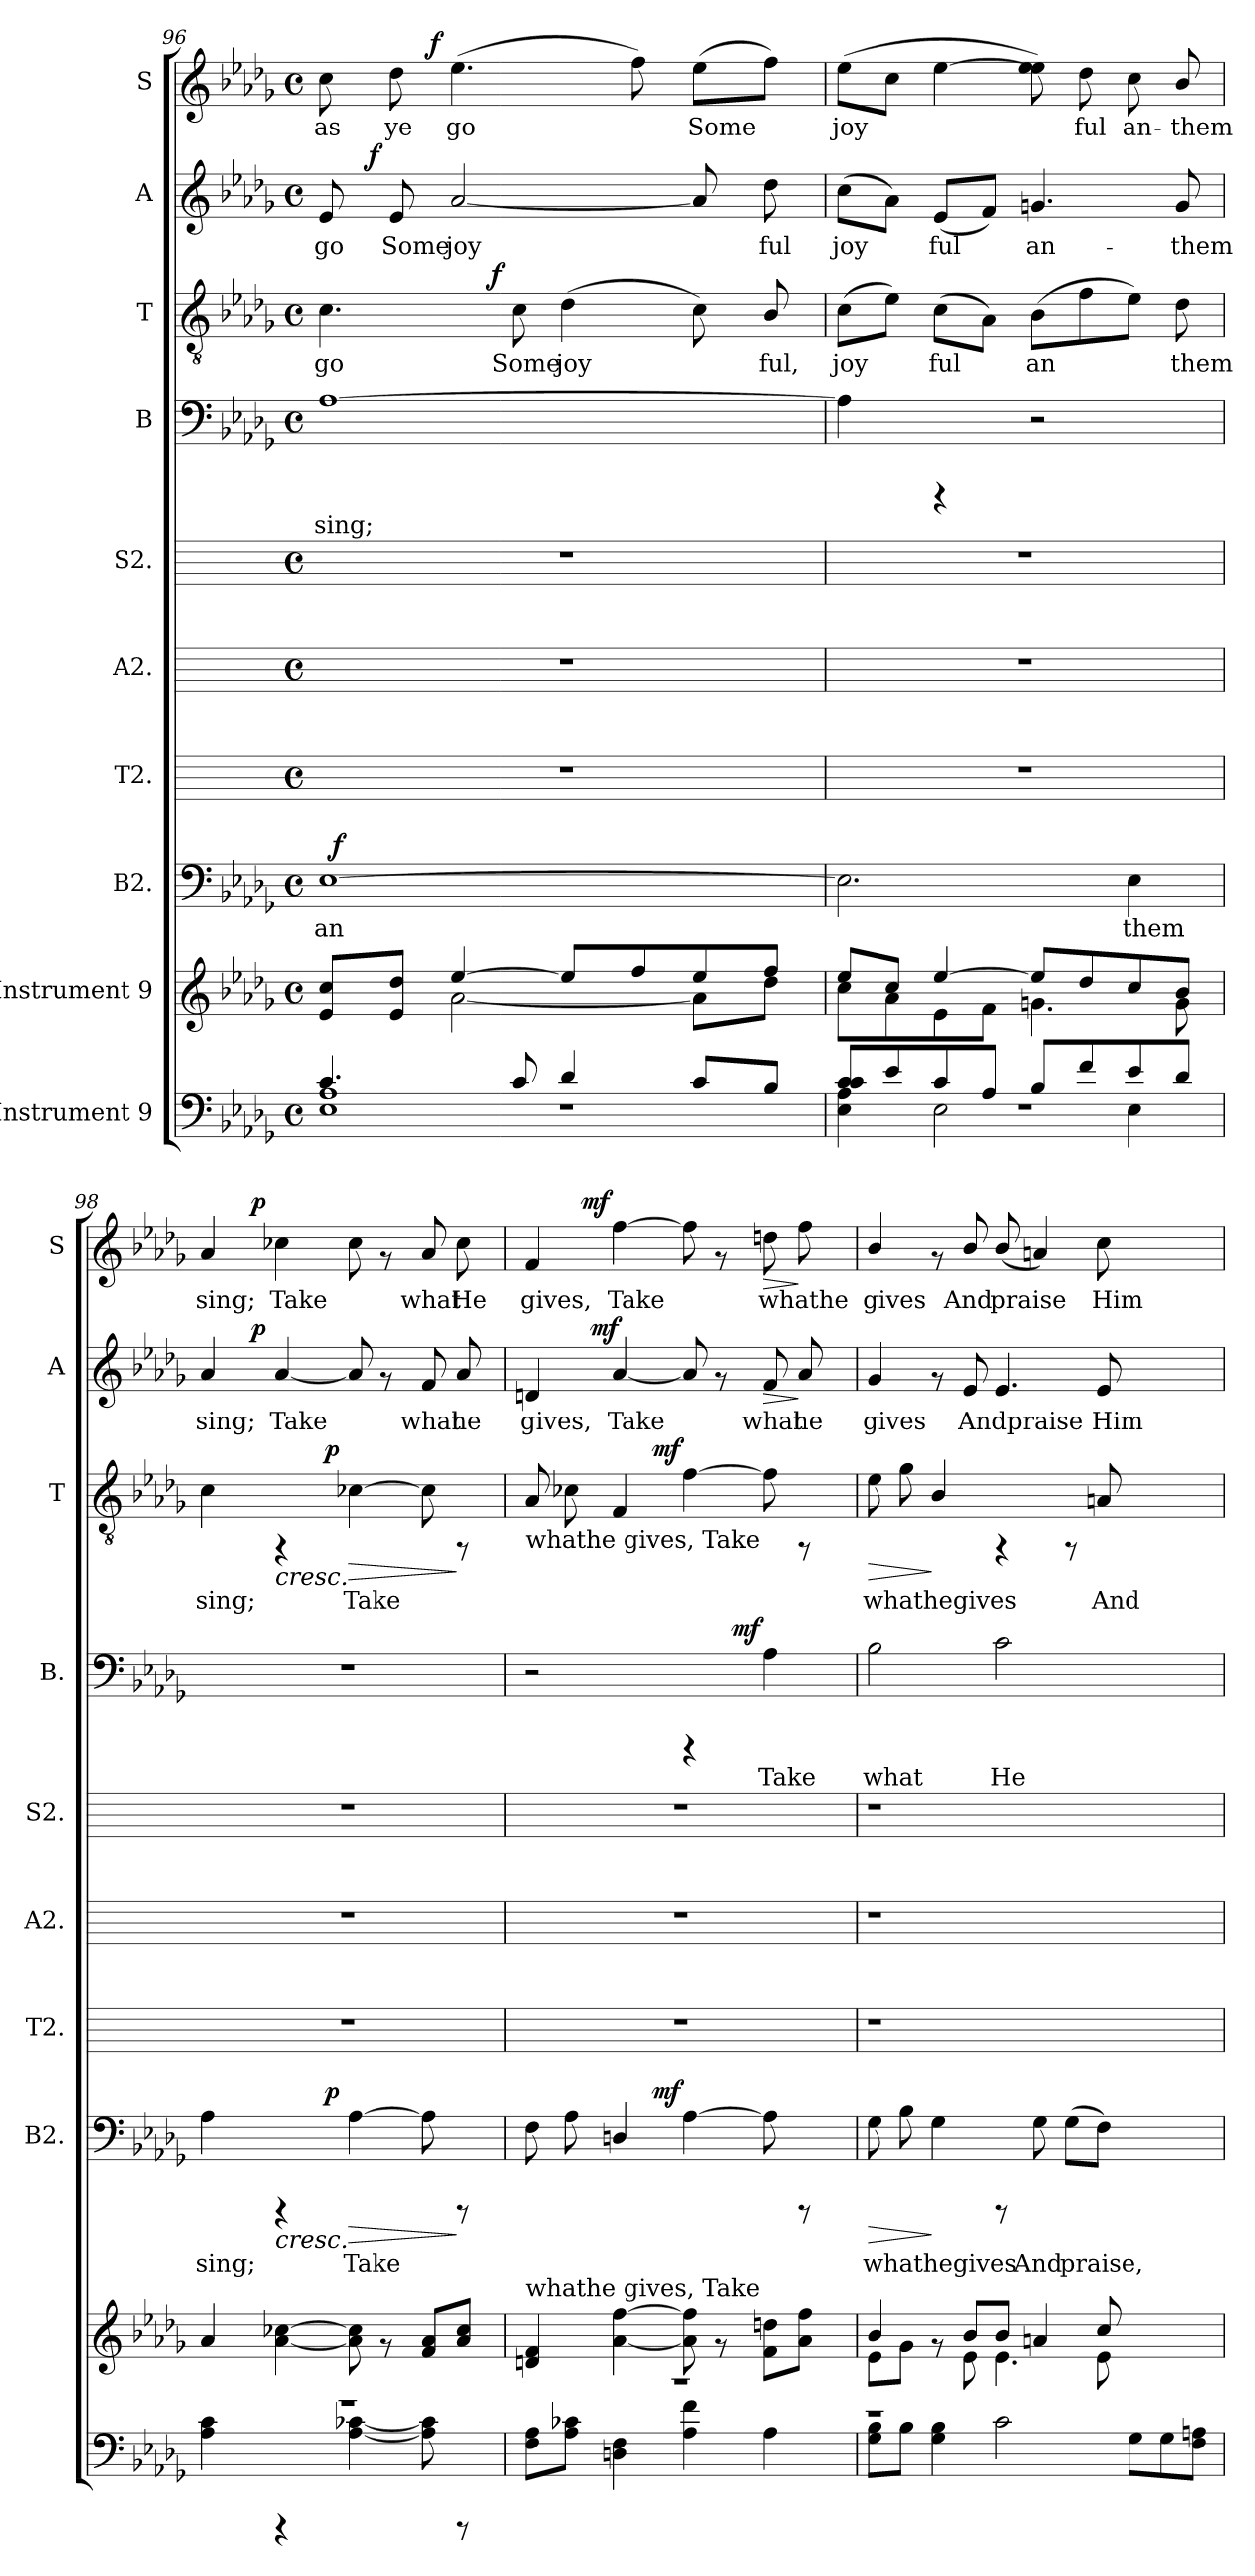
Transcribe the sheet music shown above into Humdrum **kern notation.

**kern	**kern	**kern	**text	**dynam	**kern	**kern	**kern	**kern	**text	**dynam	**kern	**text	**dynam	**kern	**text	**dynam	**kern	**text	**dynam
*part10	*part9	*part8	*part8	*part8	*part7	*part6	*part5	*part4	*part4	*part4	*part3	*part3	*part3	*part2	*part2	*part2	*part1	*part1	*part1
*staff10	*staff9	*staff8	*staff8	*staff8	*staff7	*staff6	*staff5	*staff4	*staff4	*staff4	*staff3	*staff3	*staff3	*staff2	*staff2	*staff2	*staff1	*staff1	*staff1
*I"Instrument 9	*I"Instrument 9	*I"B2.	*	*	*I"T2.	*I"A2.	*I"S2.	*I"B	*	*	*I"T	*	*	*I"A	*	*	*I"S	*	*
*	*	*I'B2.	*	*	*I'T2.	*I'A2.	*I'S2.	*I'B.	*	*	*I'T	*	*	*I'A	*	*	*I'S	*	*
!!LO:LB:g=z
*clefF4	*clefG2	*clefF4	*	*	*	*	*	*clefF4	*	*	*clefGv2	*	*	*clefG2	*	*	*clefG2	*	*
*k[b-e-a-d-g-]	*k[b-e-a-d-g-]	*k[b-e-a-d-g-]	*	*	*k[]	*k[]	*k[]	*k[b-e-a-d-g-]	*	*	*k[b-e-a-d-g-]	*	*	*k[b-e-a-d-g-]	*	*	*k[b-e-a-d-g-]	*	*
*D-:	*D-:	*D-:	*	*	*C:	*C:	*C:	*D-:	*	*	*D-:	*	*	*D-:	*	*	*D-:	*	*
*M4/4	*M4/4	*M4/4	*	*	*M4/4	*M4/4	*M4/4	*M4/4	*	*	*M4/4	*	*	*M4/4	*	*	*M4/4	*	*
*met(c)	*met(c)	*met(c)	*	*	*met(c)	*met(c)	*met(c)	*met(c)	*	*	*met(c)	*	*	*met(c)	*	*	*met(c)	*	*
=96	=96	=96	=96	=96	=96	=96	=96	=96	=96	=96	=96	=96	=96	=96	=96	=96	=96	=96	=96
*^	*^	*	*	*	*	*	*	*	*	*	*	*	*	*	*	*	*	*	*
*	*^	*	*	*	*	*	*	*	*	*	*	*	*	*	*	*	*	*	*	*	*
!	!	!	!	!	!	!LO:LY:b:cj	!	!	!	!	!	!LO:LY:b:cj	!	!	!LO:LY:b:cj	!	!	!LO:LY:b:cj	!	!	!LO:LY:b:cj	!
*	*	*	*	*	*^	*	*	*	*	*	*	*	*	*^	*	*	*^	*	*	*^	*	*
1r	4.c/	1A- 1E-	8e-/ 8cc/L	4ryy	[>1E-	64ryy	an-	.	1r	1r	1r	[>1A-	sing;	.	4.c\	4ryy	go	.	8e-/	16.ryy	go	.	8cc\	8..ryy	as	.
!	!	!	!	!	!	!	!	!LO:DY:a	!	!	!	!	!	!	!	!	!	!	!	!	!	!	!	!	!	!
.	.	.	.	.	.	2ryy	.	f	.	.	.	.	.	.	.	.	.	.	.	.	.	.	.	.	.	.
!	!	!	!	!	!	!	!	!	!	!	!	!	!	!	!	!	!	!	!	!	!	!LO:DY:a	!	!	!	!
.	.	.	.	.	.	.	.	.	.	.	.	.	.	.	.	.	.	.	.	2ryy	.	f	.	.	.	.
!	!	!	!	!	!	!	!	!	!	!	!	!	!	!	!	!	!	!	!	!	!LO:LY:b:cj	!	!	!	!LO:LY:b:cj	!
.	.	.	8e-/ 8dd-/J	.	.	.	.	.	.	.	.	.	.	.	.	.	.	.	8e-/	.	Some	.	8dd-\	.	ye	.
!	!	!	!	!	!	!	!	!	!	!	!	!	!	!	!	!	!	!	!	!	!	!	!	!	!	!LO:DY:a
.	.	.	.	.	.	.	.	.	.	.	.	.	.	.	.	.	.	.	.	.	.	.	.	2ryy	.	f
!	!	!	!	!	!	!	!	!	!	!	!	!	!	!	!	!	!	!	!	!	!LO:LY:b:cj	!	!	!	!LO:LY:b:cj	!
.	.	.	[>4ee-/	[<2a-\	.	.	.	.	.	.	.	.	.	.	.	16.ryy	.	.	[<2a-/	.	joy-	.	(>4.ee-\	.	go	.
!	!	!	!	!	!	!	!	!	!	!	!	!	!	!	!	!	!	!LO:DY:a	!	!	!	!	!	!	!	!
.	.	.	.	.	.	.	.	.	.	.	.	.	.	.	.	2ryy	.	f	.	.	.	.	.	.	.	.
!	!	!	!	!	!	!	!	!	!	!	!	!	!	!	!	!	!LO:LY:b:cj	!	!	!	!	!	!	!	!	!
.	8c/	.	.	.	.	.	.	.	.	.	.	.	.	.	8c\	.	Some	.	.	.	.	.	.	.	.	.
!	!	!	!	!	!	!	!	!	!	!	!	!	!	!	!	!	!LO:LY:b:cj	!	!	!	!	!	!	!	!	!
.	4d-/	.	8ee-/L]	.	.	.	.	.	.	.	.	.	.	.	(>4d-\	.	joy-	.	.	.	.	.	.	.	.	.
.	.	.	.	.	.	4ryy	.	.	.	.	.	.	.	.	.	.	.	.	.	.	.	.	.	.	.	.
.	.	.	.	.	.	.	.	.	.	.	.	.	.	.	.	.	.	.	.	4ryy	.	.	.	.	.	.
!	!	!	!	!	!	!	!	!	!	!	!	!	!	!	!	!	!	!	!	!	!	!	!	!	!LO:LY:b:cj	!
.	.	.	8ff/	.	.	.	.	.	.	.	.	.	.	.	.	.	.	.	.	.	.	.	8ff\)	.	.	.
.	.	.	.	.	.	.	.	.	.	.	.	.	.	.	.	.	.	.	.	.	.	.	.	4ryy	.	.
!	!	!	!	!	!	!	!	!	!	!	!	!	!	!	!	!	!LO:LY:b:cj	!	!	!	!LO:LY:b:cj	!	!	!	!LO:LY:b:cj	!
.	8c/L	.	8ee-/	8a-\L]	.	.	.	.	.	.	.	.	.	.	8c\)	.	--	.	8a-/]	.	--	.	(>8ee-\L	.	Some	.
.	.	.	.	.	.	8...ryy	.	.	.	.	.	.	.	.	.	.	.	.	.	.	.	.	.	.	.	.
.	.	.	.	.	.	.	.	.	.	.	.	.	.	.	.	8ryy	.	.	.	8ryy	.	.	.	.	.	.
!	!	!	!	!	!	!	!	!	!	!	!	!	!	!	!	!	!LO:LY:b:cj	!	!	!	!LO:LY:b:cj	!	!	!	!LO:LY:b:cj	!
.	8B-/J	.	8ff/J	8dd-\J	.	.	.	.	.	.	.	.	.	.	8B-/	.	-ful,	.	8dd-\	.	-ful	.	8ff\J)	.	.	.
.	.	.	.	.	.	.	.	.	.	.	.	.	.	.	.	32ryy	.	.	.	32ryy	.	.	.	32ryy	.	.
=97	=97	=97	=97	=97	=97	=97	=97	=97	=97	=97	=97	=97	=97	=97	=97	=97	=97	=97	=97	=97	=97	=97	=97	=97	=97	=97
!	!	!	!	!	!	!	!LO:LY:b:cj	!	!	!	!	!	!LO:LY:b:cj	!	!	!	!LO:LY:b:cj	!	!	!	!LO:LY:b:cj	!	!	!	!LO:LY:b:cj	!
*	*	*	*	*	*	*	*	*	*	*	*	*	*	*	*v	*v	*	*	*	*	*	*	*v	*v	*	*
*	*	*	*	*	*v	*v	*	*	*	*	*	*	*	*	*	*	*	*v	*v	*	*	*	*	*
1r	8c/ 8c/L	4A-\ 4E-\	8ee-/L	8cc\L	2.E-\]	--	.	1r	1r	1r	4A-\]	.	.	(>8c\L	joy-	.	(>8cc\L	joy-	.	(>8ee-\L	joy-	.
!	!	!	!	!	!	!	!	!	!	!	!	!	!	!	!LO:LY:b:cj	!	!	!LO:LY:b:cj	!	!	!LO:LY:b:cj	!
.	8e-/	.	8cc/J	8a-\	.	.	.	.	.	.	.	.	.	8e-\J)	--	.	8a-\J)	--	.	8cc\J	--	.
!	!	!	!	!	!	!	!	!	!	!	!	!	!	!	!LO:LY:b:cj	!	!	!LO:LY:b:cj	!	!	!LO:LY:b:cj	!
.	8c/	2E-\	[>4ee-/	8e-\	.	.	.	.	.	.	4rCCC	.	.	(>8c\L	-ful	.	(<8e-/L	-ful	.	[<4ee-\	--	.
!	!	!	!	!	!	!	!	!	!	!	!	!	!	!	!LO:LY:b:cj	!	!	!LO:LY:b:cj	!	!	!	!
.	8A-/J	.	.	8f\J	.	.	.	.	.	.	.	.	.	8A-\J)	.	.	8f/J)	.	.	.	.	.
!	!	!	!	!	!	!	!	!	!	!	!	!	!	!	!LO:LY:b:cj	!	!	!LO:LY:b:cj	!	!	!LO:LY:b:cj	!
.	8B-/L	.	8ee-/L]	4.gn\	.	.	.	.	.	.	2r	.	.	(>8B-\L	an-	.	4.gn/	an-	.	8ee-\ 8ee-\])	--	.
!	!	!	!	!	!	!	!	!	!	!	!	!	!	!	!LO:LY:b:cj	!	!	!	!	!	!LO:LY:b:cj	!
.	8f/	.	8dd-/	.	.	.	.	.	.	.	.	.	.	8f\	--	.	.	.	.	8dd-\	-ful	.
!	!	!	!	!	!	!LO:LY:b:cj	!	!	!	!	!	!	!	!	!LO:LY:b:cj	!	!	!	!	!	!LO:LY:b:cj	!
.	8e-/	4E-\	8cc/	.	4E-\	-them	.	.	.	.	.	.	.	8e-\J)	--	.	.	.	.	8cc\	an-	.
!	!	!	!	!	!	!	!	!	!	!	!	!	!	!	!LO:LY:b:cj	!	!	!LO:LY:b:cj	!	!	!LO:LY:b:cj	!
.	8d-/J	.	8b-/J	8g\	.	.	.	.	.	.	.	.	.	8d-\	-them	.	8g/	-them	.	8b-/	-them	.
*	*v	*v	*	*	*	*	*	*	*	*	*	*	*	*	*	*	*	*	*	*	*	*
=98	=98	=98	=98	=98	=98	=98	=98	=98	=98	=98	=98	=98	=98	=98	=98	=98	=98	=98	=98	=98	=98
!	!	!	!	!	!LO:LY:b:cj	!	!	!	!	!	!	!	!	!LO:LY:b:cj	!	!	!LO:LY:b:cj	!	!	!LO:LY:b:cj	!
*	*	*v	*v	*^	*	*	*	*	*	*	*	*	*^	*	*	*^	*	*	*^	*	*
1r	4A-\ 4c\	4a-/	4A-\	4ryy	sing;	.	1r	1r	1r	1r	.	.	4c\	4ryy	sing;	.	4a-/	8ryy	sing;	.	4a-/	8ryy	sing;	.
.	.	.	.	.	.	.	.	.	.	.	.	.	.	.	.	.	.	32.ryy	.	.	.	32.ryy	.	.
!	!	!	!	!	!	!	!	!	!	!	!	!	!	!	!	!	!	!	!	!LO:DY:a	!	!	!	!LO:DY:a
.	.	.	.	.	.	.	.	.	.	.	.	.	.	.	.	.	.	2ryy	.	p	.	2ryy	.	p
!	!	!	!	!	!	!LO:HP:b	!	!	!	!	!	!	!	!	!	!LO:HP:b	!	!	!LO:LY:b:cj	!	!	!	!LO:LY:b:cj	!
.	4rCCC	[<4a-\ [>4cc-X\	4rCCC	8ryy	.	<	.	.	.	.	.	.	4rFF	8ryy	.	<	[<4a-/	.	Take	.	4cc-X\	.	Take	.
.	.	.	.	32.ryy	.	.	.	.	.	.	.	.	.	32.ryy	.	.	.	.	.	.	.	.	.	.
!	!	!	!	!	!	!LO:DY:a	!	!	!	!	!	!	!	!	!	!LO:DY:a	!	!	!	!	!	!	!	!
.	.	.	.	2ryy	.	p	.	.	.	.	.	.	.	2ryy	.	p	.	.	.	.	.	.	.	.
!	!	!	!	!	!LO:LY:b:cj	!LO:HP:b	!	!	!	!	!	!	!	!	!LO:LY:b:cj	!LO:HP:b	!	!	!LO:LY:b:cj	!	!	!	!LO:LY:b:cj	!
.	[<4A-\ [>4c-X\	8a-\] 8cc-\]	[>4A-\	.	Take	>	.	.	.	.	.	.	[>4c-X\	.	Take	>	8a-/]	.	.	.	8cc-\	.	.	.
.	.	8rf	.	.	.	.	.	.	.	.	.	.	.	.	.	.	8rf	.	.	.	8rf	.	.	.
.	.	.	.	.	.	.	.	.	.	.	.	.	.	.	.	.	.	4ryy	.	.	.	4ryy	.	.
!	!	!	!	!	!LO:LY:b:cj	!	!	!	!	!	!	!	!	!	!LO:LY:b:cj	!	!	!	!LO:LY:b:cj	!	!	!	!LO:LY:b:cj	!
.	8A-\] 8c-\]	8a-/ 8f/L	8A-\]	.	.	[	.	.	.	.	.	.	8c-\]	.	.	[	8f/	.	what	.	8a-/	.	what	.
!	!	!	!	!	!	!	!	!	!	!	!	!	!	!	!	!	!	!	!LO:LY:b:cj	!	!	!	!LO:LY:b:cj	!
.	8rCCC	8cc-/ 8a-/J	8rCCC	.	.	]	.	.	.	.	.	.	8rFF	.	.	]	8a-/	.	he	.	8cc-\	.	He	.
.	.	.	.	16ryy	.	.	.	.	.	.	.	.	.	16ryy	.	.	.	16ryy	.	.	.	16ryy	.	.
.	.	.	.	64ryy	.	.	.	.	.	.	.	.	.	64ryy	.	.	.	64ryy	.	.	.	64ryy	.	.
!!LO:PB:g=z	!!
=99	=99	=99	=99	=99	=99	=99	=99	=99	=99	=99	=99	=99	=99	=99	=99	=99	=99	=99	=99	=99	=99	=99	=99	=99
!	!	!	!	!	!	!	!	!	!	!	!	!	!LO:TX:b:t=whathe gives, Take	!	!	!	!	!	!	!	!	!	!	!
!	!	!LO:TX:a:t=whathe gives, Take	!	!	!	!	!	!	!	!	!	!	!	!	!	!	!	!	!	!	!	!	!	!
!	!	!	!	!	!LO:LY:b:cj	!	!	!	!	!	!	!	!	!	!LO:LY:b:cj	!	!	!	!LO:LY:b:cj	!	!	!	!LO:LY:b:cj	!
*	*	*	*	*	*	*	*	*	*	*^	*	*	*	*	*	*	*	*	*	*	*	*	*	*
1r	8F\ 8A-\L	4dn/ 4f/	8F\	4ryy	.	.	1r	1r	1r	2r	2ryy	.	.	8A-/	4ryy	.	.	4dn/	8.ryy	gives,	.	4f/	8ryy	gives,	.
!	!	!	!	!	!LO:LY:b:cj	!	!	!	!	!	!	!	!	!	!	!LO:LY:b:cj	!	!	!	!	!	!	!	!	!
.	8A-\ 8c-X\J	.	8A-\	.	.	.	.	.	.	.	.	.	.	8c-X\	.	.	.	.	.	.	.	.	32.ryy	.	.
!	!	!	!	!	!	!	!	!	!	!	!	!	!	!	!	!	!	!	!	!	!	!	!	!	!LO:DY:a
.	.	.	.	.	.	.	.	.	.	.	.	.	.	.	.	.	.	.	.	.	.	.	2ryy	.	mf
!	!	!	!	!	!	!	!	!	!	!	!	!	!	!	!	!	!	!	!	!	!LO:DY:a	!	!	!	!
.	.	.	.	.	.	.	.	.	.	.	.	.	.	.	.	.	.	.	2ryy	.	mf	.	.	.	.
!	!	!	!	!	!LO:LY:b:cj	!	!	!	!	!	!	!	!	!	!	!LO:LY:b:cj	!	!	!	!LO:LY:b:cj	!	!	!	!LO:LY:b:cj	!
.	4Dn\ 4F\	[>4ff\ [<4a-\	4Dn/	8ryy	.	.	.	.	.	.	.	.	.	4F/	8ryy	.	.	[<4a-/	.	Take	.	[>4ff\	.	Take	.
.	.	.	.	64ryy	.	.	.	.	.	.	.	.	.	.	64ryy	.	.	.	.	.	.	.	.	.	.
!	!	!	!	!	!	!LO:DY:a	!	!	!	!	!	!	!	!	!	!	!LO:DY:a	!	!	!	!	!	!	!	!
.	.	.	.	2ryy	.	mf	.	.	.	.	.	.	.	.	2ryy	.	mf	.	.	.	.	.	.	.	.
!	!	!	!	!	!LO:LY:b:cj	!	!	!	!	!	!	!	!	!	!	!LO:LY:b:cj	!	!	!	!LO:LY:b:cj	!	!	!	!LO:LY:b:cj	!
.	4A-\ 4f\	8ff\] 8a-\]	[>4A-\	.	.	.	.	.	.	4rCCC	8ryy	.	.	[>4f\	.	.	.	8a-/]	.	.	.	8ff\]	.	.	.
.	.	8rf	.	.	.	.	.	.	.	.	32.ryy	.	.	.	.	.	.	8rf	.	.	.	8rf	.	.	.
!	!	!	!	!	!	!	!	!	!	!	!	!	!LO:DY:a	!	!	!	!	!	!	!	!	!	!	!	!
.	.	.	.	.	.	.	.	.	.	.	4ryy	.	mf	.	.	.	.	.	.	.	.	.	4ryy	.	.
.	.	.	.	.	.	.	.	.	.	.	.	.	.	.	.	.	.	.	4ryy	.	.	.	.	.	.
!	!	!	!	!	!LO:LY:b:cj	!	!	!	!	!	!	!LO:LY:b:cj	!	!	!	!LO:LY:b:cj	!	!	!	!LO:LY:b:cj	!LO:HP:b	!	!	!LO:LY:b:cj	!LO:HP:b
.	4A-\	8ddn\ 8f\L	8A-\]	.	.	.	.	.	.	4A-\	.	Take	.	8f\]	.	.	.	8f/	.	what	>	8ddn\	.	whathe	>
!	!	!	!	!	!	!	!	!	!	!	!	!	!	!	!	!	!	!	!	!LO:LY:b:cj	!	!	!	!LO:LY:b:cj	!
.	.	8ff\ 8a-\J	8rCCC	.	.	.	.	.	.	.	.	.	.	8rFF	.	.	.	8a-/	.	he	]	8ff\	.	.	]
.	.	.	.	16..ryy	.	.	.	.	.	.	.	.	.	.	16..ryy	.	.	.	.	.	.	.	.	.	.
.	.	.	.	.	.	.	.	.	.	.	16ryy	.	.	.	.	.	.	.	.	.	.	.	16ryy	.	.
.	.	.	.	.	.	.	.	.	.	.	.	.	.	.	.	.	.	.	16ryy	.	.	.	.	.	.
.	.	.	.	.	.	.	.	.	.	.	64ryy	.	.	.	.	.	.	.	.	.	.	.	64ryy	.	.
=100	=100	=100	=100	=100	=100	=100	=100	=100	=100	=100	=100	=100	=100	=100	=100	=100	=100	=100	=100	=100	=100	=100	=100	=100	=100
*	*	*^	*	*	*	*	*	*	*	*	*	*	*	*	*	*	*	*	*	*	*	*	*	*	*
!	!	!	!	!	!	!LO:LY:b:cj	!LO:HP:b	!	!	!	!	!	!LO:LY:b:cj	!	!	!	!LO:LY:b:cj	!LO:HP:b	!	!	!LO:LY:b:cj	!	!	!	!LO:LY:b:cj	!
*	*	*	*	*	*	*	*	*	*	*	*v	*v	*	*	*	*	*	*	*v	*v	*	*	*v	*v	*	*
*	*	*	*	*v	*v	*	*	*	*	*	*	*	*	*v	*v	*	*	*	*	*	*	*	*
1r	8G-\ 8B-\L	4b-/	8e-\L	8G-\	whathegives	>	1r	1r	1r	2B-\	what	.	8e-\	whathegives	>	4g-/	gives	.	4b-/	gives	.
!	!	!	!	!	!LO:LY:b:cj	!	!	!	!	!	!	!	!	!LO:LY:b:cj	!	!	!	!	!	!	!
.	8B-\J	.	8g-\J	8B-\	.	.	.	.	.	.	.	.	8g-\	.	.	.	.	.	.	.	.
!	!	!	!	!	!LO:LY:b:cj	!	!	!	!	!	!	!	!	!LO:LY:b:cj	!	!	!	!	!	!	!
.	4B-\ 4G-\	8rf	8ryy	4G-\	.	]	.	.	.	.	.	.	4B-/	.	]	8rf	.	.	8rf	.	.
!	!	!	!	!	!	!	!	!	!	!	!	!	!	!	!	!	!LO:LY:b:cj	!	!	!LO:LY:b:cj	!
.	.	8b-/L	8e-\	.	.	.	.	.	.	.	.	.	.	.	.	8e-/	Andpraise	.	8b-/	And	.
!	!	!	!	!	!	!	!	!	!	!	!LO:LY:b:cj	!	!	!	!	!	!LO:LY:b:cj	!	!	!LO:LY:b:cj	!
.	2c\	8b-/J	4.e-\	8rCCC	.	.	.	.	.	2c\	He	.	4rFF	.	.	4.e-/	.	.	(<8b-/	praise	.
!	!	!	!	!	!LO:LY:b:cj	!	!	!	!	!	!	!	!	!	!	!	!	!	!	!LO:LY:b:cj	!
.	.	4an/	.	8G-\	And	.	.	.	.	.	.	.	.	.	.	.	.	.	4an/)	.	.
!	!	!	!	!	!LO:LY:b:cj	!	!	!	!	!	!	!	!	!	!	!	!	!	!	!	!
.	.	.	.	(>8G-\L	praise,	.	.	.	.	.	.	.	8rFF	.	.	.	.	.	.	.	.
!	!	!	!	!	!LO:LY:b:cj	!	!	!	!	!	!	!	!	!LO:LY:b:cj	!	!	!LO:LY:b:cj	!	!	!LO:LY:b:cj	!
.	.	8cc/	8e-\	8F\J)	.	.	.	.	.	.	.	.	8An/	And	.	8e-/	Him	.	8cc\	Him	.
4.ryy	8G-\L	4.ryy	4.ryy	4.ryy	.	.	4.ryy	4.ryy	4.ryy	4.ryy	.	.	4.ryy	.	.	4.ryy	.	.	4.ryy	.	.
.	8G-\	.	.	.	.	.	.	.	.	.	.	.	.	.	.	.	.	.	.	.	.
.	8An\ 8F\J	.	.	.	.	.	.	.	.	.	.	.	.	.	.	.	.	.	.	.	.
*v	*v	*	*	*	*	*	*	*	*	*	*	*	*	*	*	*	*	*	*	*	*
*	*v	*v	*	*	*	*	*	*	*	*	*	*	*	*	*	*	*	*	*	*
=	=	=	=	=	=	=	=	=	=	=	=	=	=	=	=	=	=	=	=
*-	*-	*-	*-	*-	*-	*-	*-	*-	*-	*-	*-	*-	*-	*-	*-	*-	*-	*-	*-
